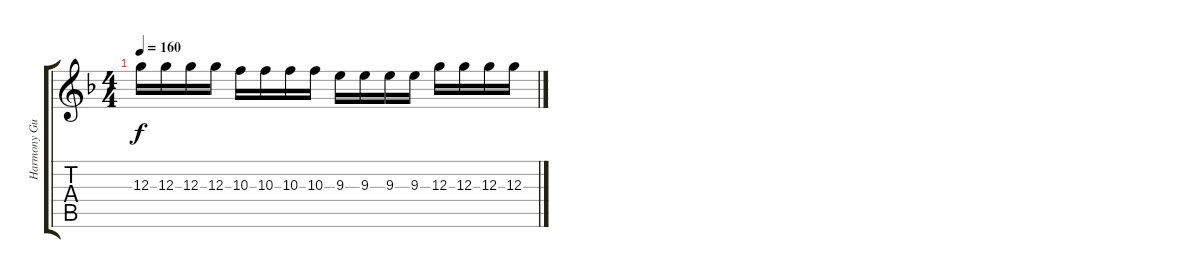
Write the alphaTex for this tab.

\track ("Harmony Guitar (Gus + Bob)" "Harmony Gu") {instrument distortionguitar}
\staff {score tabs}
\tuning (E4 B3 G3 D3 A2 D2) {hide}
\ts (4 4)
\tempo 160
\clef g2
\ks dminor
12.3.16{dy f} 12.3.16 12.3.16 12.3.16 10.3.16 10.3.16 10.3.16 10.3.16 9.3.16 9.3.16 9.3.16 9.3.16 12.3.16 12.3.16 12.3.16 12.3.16
